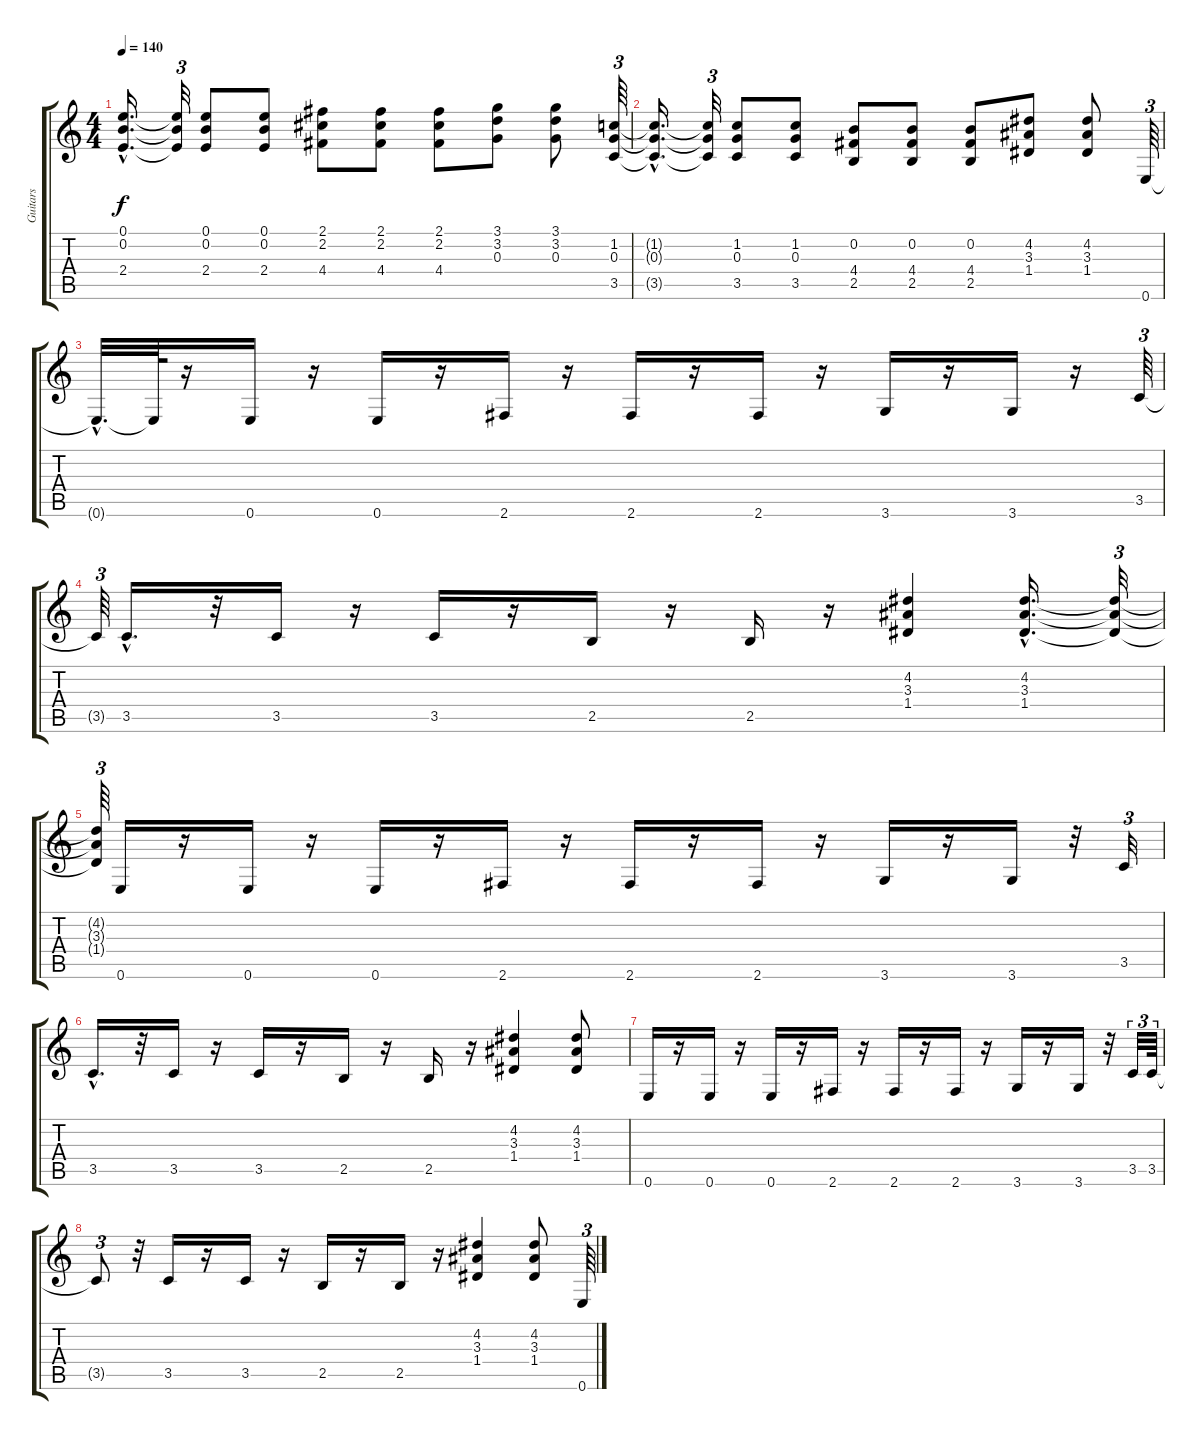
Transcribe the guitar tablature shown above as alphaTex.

\track ("Guitars" "Guitars") {instrument overdrivenguitar}
\staff {score tabs}
\tuning (E4 B3 G3 D3 A2 E2) {hide}
\ts (4 4)
\tempo 140
\clef g2
\ks c
(0.1{hac t} 0.2{hac t} 2.4{hac t}).16{d dy f} (0.1{t} 0.2{t} 2.4{t}).32{tu (3 2)} (0.1 0.2 2.4).8 (0.1 0.2 2.4).8 (2.1 2.2 4.4).8 (2.1 2.2 4.4).8 (2.1 2.2 4.4).8 (3.1 3.2 0.3).8 (3.1 3.2 0.3).8 (1.2 0.3 3.5).64{tu (3 2)} |
(1.2{hac t} 0.3{hac t} 3.5{hac t}).16{d} (1.2{t} 0.3{t} 3.5{t}).32{tu (3 2)} (1.2 0.3 3.5).8 (1.2 0.3 3.5).8 (0.2 4.4 2.5).8 (0.2 4.4 2.5).8 (0.2 4.4 2.5).8 (4.2 3.3 1.4).8 (4.2 3.3 1.4).8 0.6.64{tu (3 2)} |
0.6{hac t}.32{d} 0.6{t}.64 r.16 0.6.16 r.16 0.6.16 r.16 2.6.16 r.16 2.6.16 r.16 2.6.16 r.16 3.6.16 r.16 3.6.16 r.16 3.5.64{tu (3 2)} |
3.5{t}.64{tu (3 2)} 3.5{hac}.16{d} r.32 3.5.16 r.16 3.5.16 r.16 2.5.16 r.16 2.5.16 r.16 (4.2 3.3 1.4).4 (4.2{hac} 3.3{hac} 1.4{hac}).16{d} (4.2{t} 3.3{t} 1.4{t}).32{tu (3 2)} |
(4.2{t} 3.3{t} 1.4{t}).64{tu (3 2)} 0.6.16 r.16 0.6.16 r.16 0.6.16 r.16 2.6.16 r.16 2.6.16 r.16 2.6.16 r.16 3.6.16 r.16 3.6.16 r.32 3.5.32{tu (3 2)} |
3.5{hac}.16{d} r.32 3.5.16 r.16 3.5.16 r.16 2.5.16 r.16 2.5.16 r.16 (4.2 3.3 1.4).4 (4.2 3.3 1.4).8 |
0.6.16 r.16 0.6.16 r.16 0.6.16 r.16 2.6.16 r.16 2.6.16 r.16 2.6.16 r.16 3.6.16 r.16 3.6.16 r.32 3.5.32{tu (3 2)} 3.5.64{tu (3 2)} |
3.5{t}.8{tu (3 2)} r.32 3.5.16 r.16 3.5.16 r.16 2.5.16 r.16 2.5.16 r.16 (4.2 3.3 1.4).4 (4.2 3.3 1.4).8 0.6.64{tu (3 2)}
